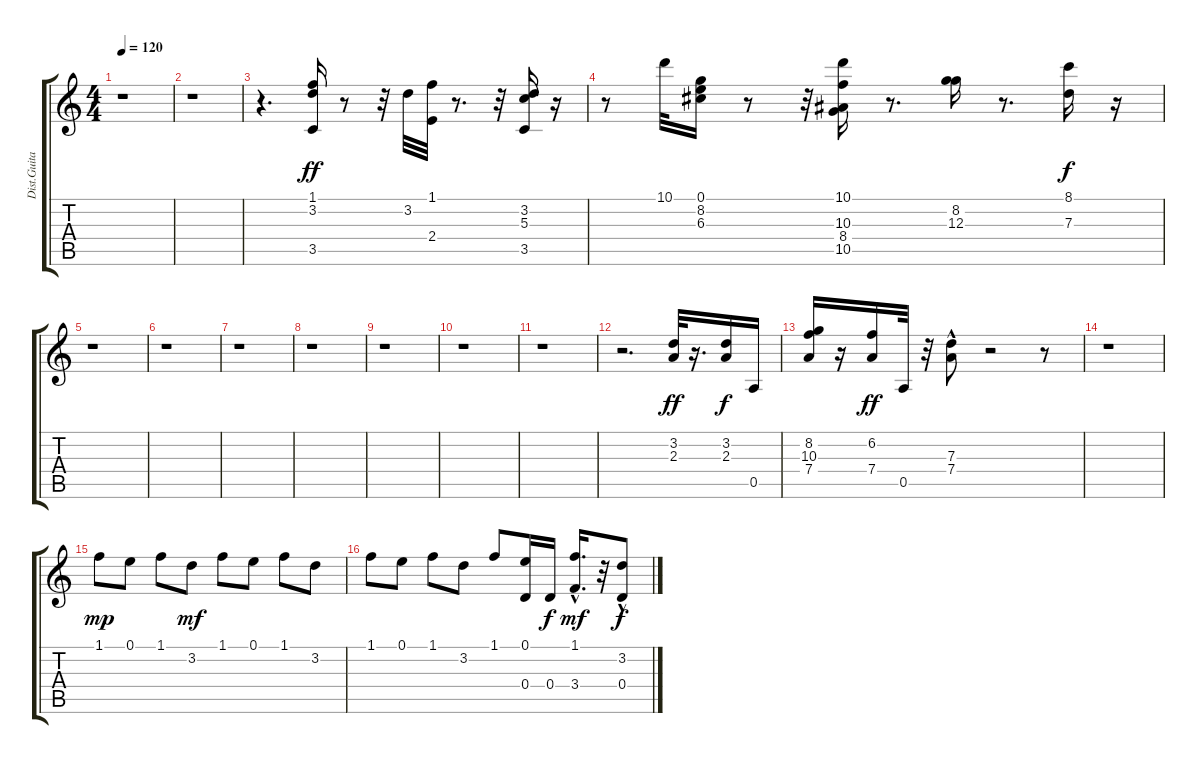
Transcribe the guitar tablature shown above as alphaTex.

\track ("Dist.Guita" "Dist.Guita") {instrument guitarharmonics}
\staff {score tabs}
\tuning (E4 B3 G3 D3 A2 E2) {hide}
\ts (4 4)
\tempo 120
\clef g2
\ks c
r.1{dy ff} |
r.1 |
r.4{d} (1.1 3.2 3.5).16 r.8 r.32 3.2.32 (1.1 2.4).32 r.8{d} r.32 (3.2 5.3 3.5).16 r.16 |
r.8 10.1.32 (0.1 8.2 6.3).16 r.8 r.32 (10.1 10.3 8.4 10.5).16 r.8{d} (8.2 12.3).16 r.8{d} (8.1 7.3).16{dy f} r.16 |
r.1 |
r.1 |
r.1 |
r.1 |
r.1 |
r.1 |
r.1 |
r.2{d} (3.2 2.3).32{dy ff} r.16{d} (3.2 2.3).16{dy f} 0.5.16 |
(8.2 10.3 7.4).16 r.16 (6.2 7.4).16{dy ff} 0.5.32 r.32 (7.3 7.4{hac}).8 r.2 r.8 |
r.1 |
1.1.8{dy mp} 0.1.8 1.1.8 3.2.8{dy mf} 1.1.8 0.1.8 1.1.8 3.2.8 |
1.1.8 0.1.8 1.1.8 3.2.8 1.1.8 (0.1 0.4).16 0.4.16{dy f} (1.1{hac} 3.4{hac}).16{d dy mf} r.32 (3.2 0.4{hac}).8{dy f}
